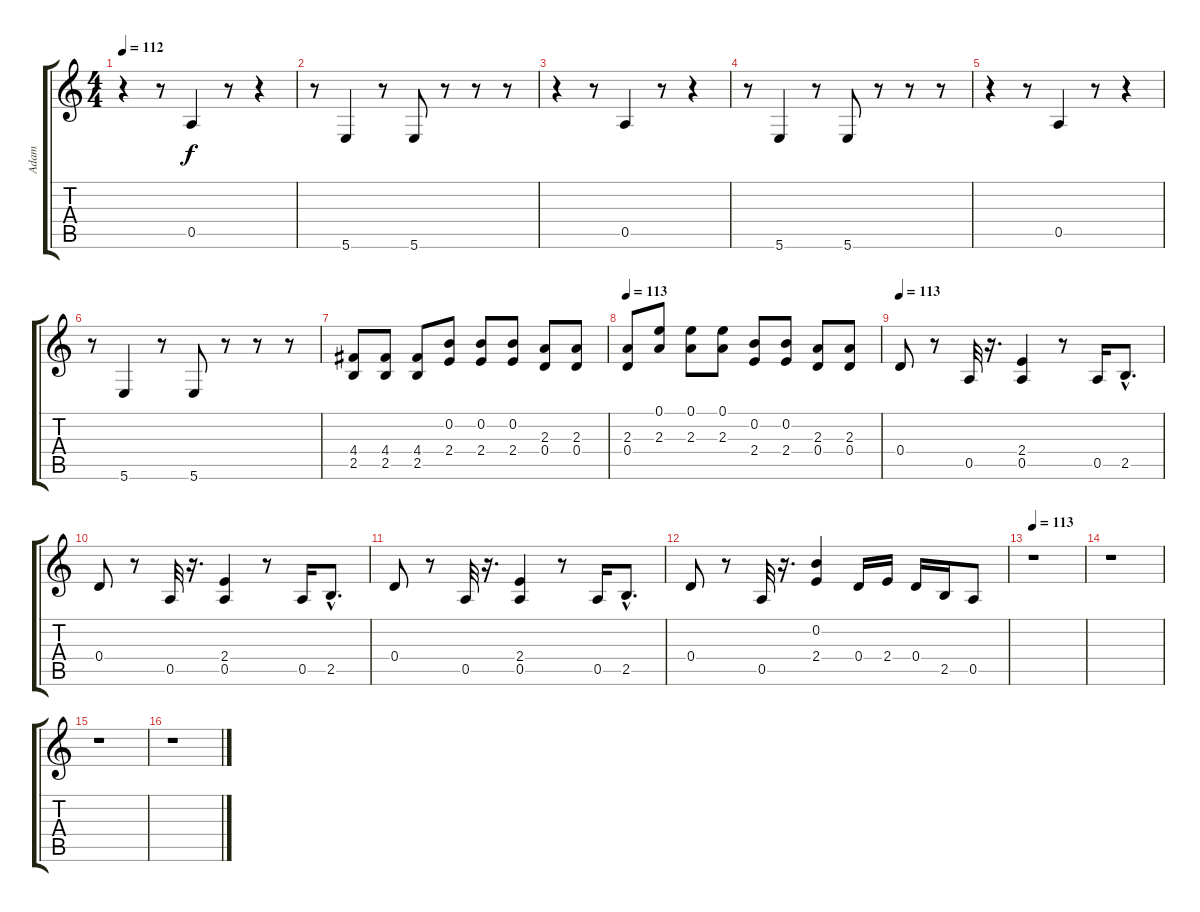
\track ("Adam" "Adam") {instrument overdrivenguitar}
\staff {score tabs}
\tuning (E4 B3 G3 D3 A2 B1) {hide}
\ts (4 4)
\tempo 112
\clef g2
\ks c
r.4{dy f} r.8 0.5.4 r.8 r.4 |
r.8 5.6.4 r.8 5.6.8 r.8 r.8 r.8 |
r.4 r.8 0.5.4 r.8 r.4 |
r.8 5.6.4 r.8 5.6.8 r.8 r.8 r.8 |
r.4 r.8 0.5.4 r.8 r.4 |
r.8 5.6.4 r.8 5.6.8 r.8 r.8 r.8 |
(4.4 2.5).8 (4.4 2.5).8 (4.4 2.5).8 (0.2 2.4).8 (0.2 2.4).8 (0.2 2.4).8 (2.3 0.4).8 (2.3 0.4).8 |
\tempo 113
(2.3 0.4).8 (0.1 2.3).8 (0.1 2.3).8 (0.1 2.3).8 (0.2 2.4).8 (0.2 2.4).8 (2.3 0.4).8 (2.3 0.4).8 |
\tempo 113
0.4.8 r.8 0.5.32 r.16{d} (2.4 0.5).4 r.8 0.5.16 2.5{hac}.8{d} |
0.4.8 r.8 0.5.32 r.16{d} (2.4 0.5).4 r.8 0.5.16 2.5{hac}.8{d} |
0.4.8 r.8 0.5.32 r.16{d} (2.4 0.5).4 r.8 0.5.16 2.5{hac}.8{d} |
0.4.8 r.8 0.5.32 r.16{d} (0.2 2.4).4 0.4.16 2.4.16 0.4.16 2.5.16 0.5.8 |
\tempo 113
r.1 |
r.1 |
r.1 |
r.1
